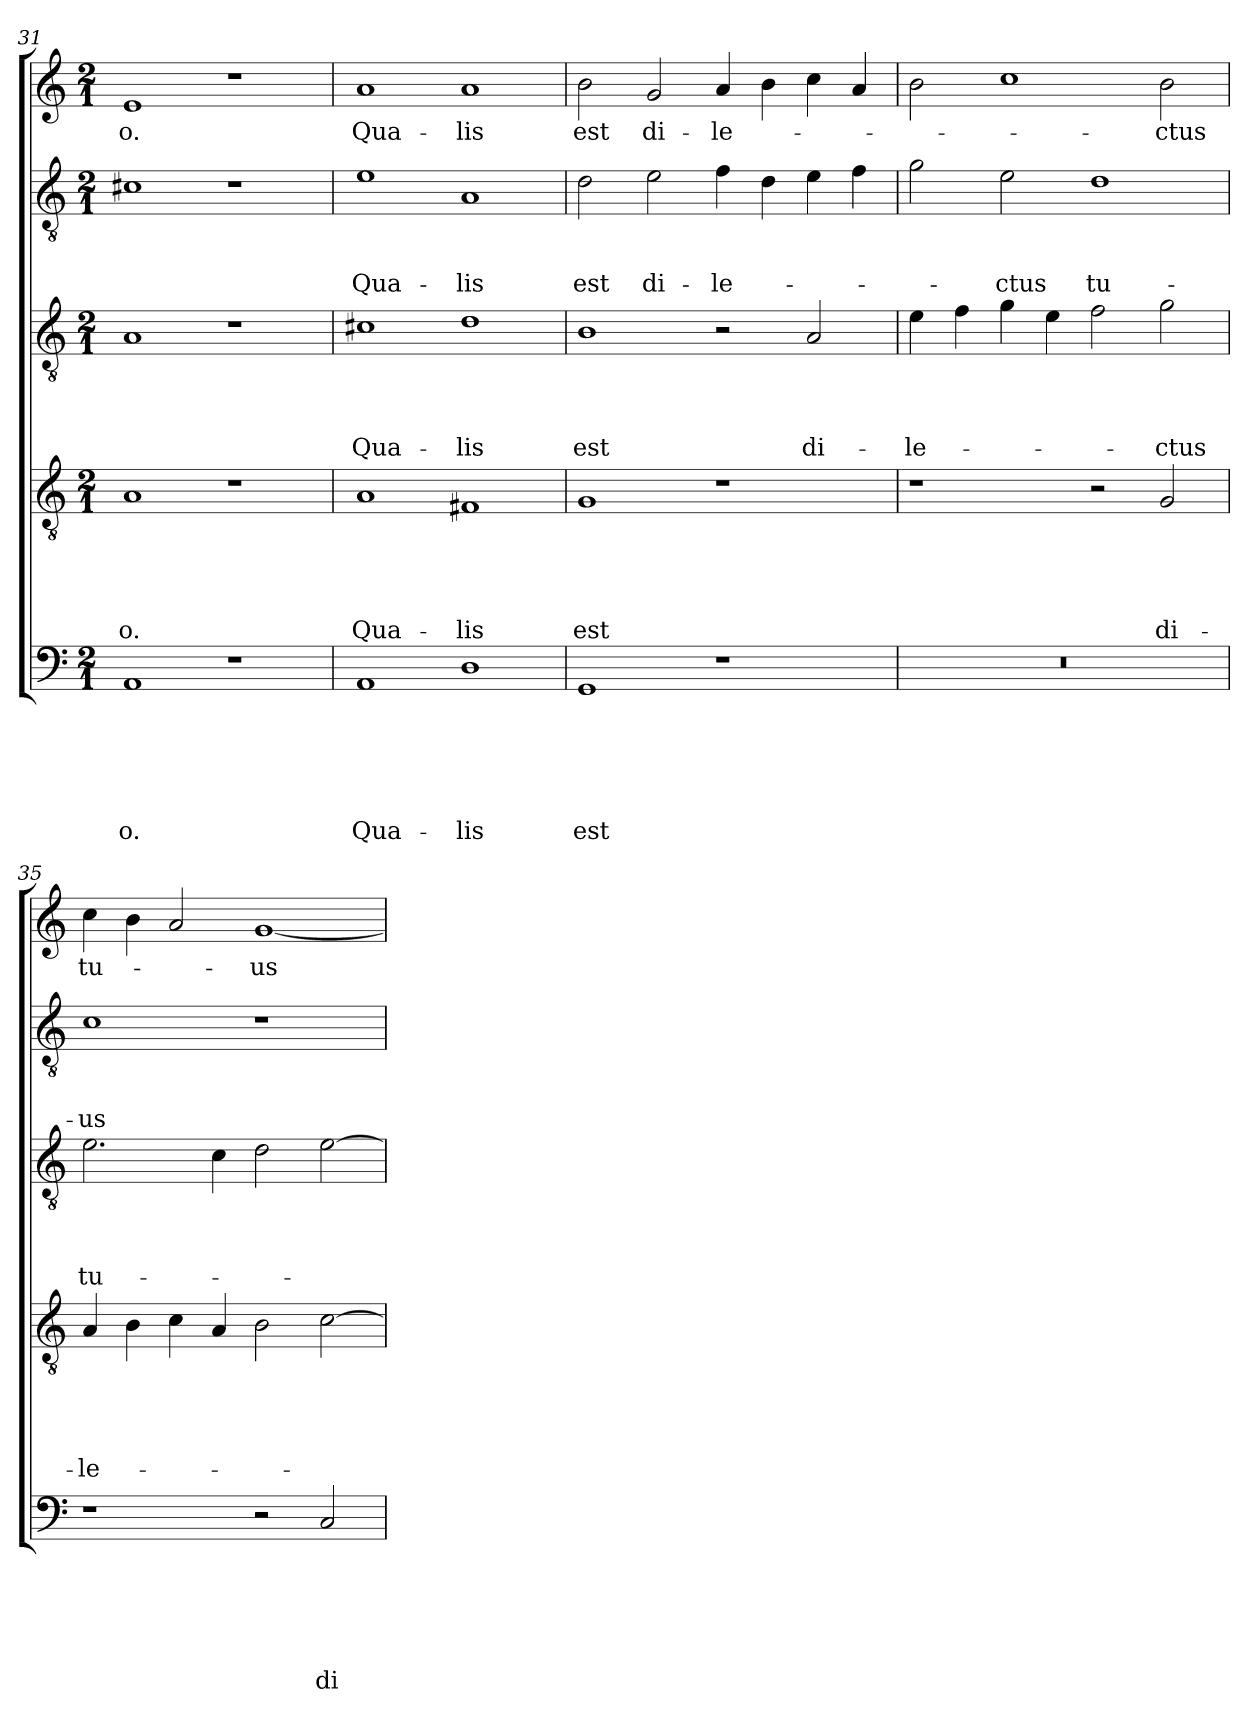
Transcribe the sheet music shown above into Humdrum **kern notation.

**kern	**text	**text	**text	**text	**text	**text	**kern	**text	**text	**text	**text	**text	**kern	**text	**text	**text	**text	**kern	**text	**text	**text	**kern	**text
*part5	*part5	*part5	*part5	*part5	*part5	*part5	*part4	*part4	*part4	*part4	*part4	*part4	*part3	*part3	*part3	*part3	*part3	*part2	*part2	*part2	*part2	*part1	*part1
*staff5	*staff5	*staff5	*staff5	*staff5	*staff5	*staff5	*staff4	*staff4	*staff4	*staff4	*staff4	*staff4	*staff3	*staff3	*staff3	*staff3	*staff3	*staff2	*staff2	*staff2	*staff2	*staff1	*staff1
!!LO:LB:g=z
*clefF4	*	*	*	*	*	*	*clefGv2	*	*	*	*	*	*clefGv2	*	*	*	*	*clefGv2	*	*	*	*clefG2	*
*k[]	*	*	*	*	*	*	*k[]	*	*	*	*	*	*k[]	*	*	*	*	*k[]	*	*	*	*k[]	*
*C:	*	*	*	*	*	*	*C:	*	*	*	*	*	*C:	*	*	*	*	*C:	*	*	*	*C:	*
*M2/1	*	*	*	*	*	*	*M2/1	*	*	*	*	*	*M2/1	*	*	*	*	*M2/1	*	*	*	*M2/1	*
=31	=31	=31	=31	=31	=31	=31	=31	=31	=31	=31	=31	=31	=31	=31	=31	=31	=31	=31	=31	=31	=31	=31	=31
!	!	!	!	!	!	!LO:LY:b	!	!	!	!	!	!LO:LY:b	!	!	!	!	!	!	!	!	!	!	!LO:LY:b
1AA	.	.	.	.	.	-o.	1A	.	.	.	.	-o.	1A	.	.	.	.	1c#X	.	.	.	1e	-o.
1r	.	.	.	.	.	.	1r	.	.	.	.	.	1r	.	.	.	.	1r	.	.	.	1r	.
=32	=32	=32	=32	=32	=32	=32	=32	=32	=32	=32	=32	=32	=32	=32	=32	=32	=32	=32	=32	=32	=32	=32	=32
!	!	!	!	!	!	!LO:LY:b	!	!	!	!	!	!LO:LY:b	!	!	!	!	!LO:LY:b	!	!	!	!LO:LY:b	!	!LO:LY:b
1AA	.	.	.	.	.	Qua-	1A	.	.	.	.	Qua-	1c#X	.	.	.	Qua-	1e	.	.	Qua-	1a	Qua-
!	!	!	!	!	!	!LO:LY:b	!	!	!	!	!	!LO:LY:b	!	!	!	!	!LO:LY:b	!	!	!	!LO:LY:b	!	!LO:LY:b
1D	.	.	.	.	.	-lis	1F#X	.	.	.	.	-lis	1d	.	.	.	-lis	1A	.	.	-lis	1a	-lis
=33	=33	=33	=33	=33	=33	=33	=33	=33	=33	=33	=33	=33	=33	=33	=33	=33	=33	=33	=33	=33	=33	=33	=33
!	!	!	!	!	!	!LO:LY:b	!	!	!	!	!	!LO:LY:b	!	!	!	!	!LO:LY:b	!	!	!	!LO:LY:b	!	!LO:LY:b
1GG	.	.	.	.	.	est	1G	.	.	.	.	est	1B	.	.	.	est	2d\	.	.	est	2b\	est
!	!	!	!	!	!	!	!	!	!	!	!	!	!	!	!	!	!	!	!	!	!LO:LY:b	!	!LO:LY:b
.	.	.	.	.	.	.	.	.	.	.	.	.	.	.	.	.	.	2e\	.	.	di-	2g/	di-
!	!	!	!	!	!	!	!	!	!	!	!	!	!	!	!	!	!	!	!	!	!LO:LY:b	!	!LO:LY:b
1r	.	.	.	.	.	.	1r	.	.	.	.	.	2r	.	.	.	.	4f\	.	.	-le-	4a/	-le-
.	.	.	.	.	.	.	.	.	.	.	.	.	.	.	.	.	.	4d\	.	.	.	4b\	.
!	!	!	!	!	!	!	!	!	!	!	!	!	!	!	!	!	!LO:LY:b	!	!	!	!	!	!
.	.	.	.	.	.	.	.	.	.	.	.	.	2A/	.	.	.	di-	4e\	.	.	.	4cc\	.
.	.	.	.	.	.	.	.	.	.	.	.	.	.	.	.	.	.	4f\	.	.	.	4a/	.
=34	=34	=34	=34	=34	=34	=34	=34	=34	=34	=34	=34	=34	=34	=34	=34	=34	=34	=34	=34	=34	=34	=34	=34
!	!	!	!	!	!	!	!	!	!	!	!	!	!	!	!	!	!LO:LY:b	!	!	!	!	!	!
0r	.	.	.	.	.	.	1r	.	.	.	.	.	4e\	.	.	.	-le-	2g\	.	.	.	2b\	.
.	.	.	.	.	.	.	.	.	.	.	.	.	4f\	.	.	.	.	.	.	.	.	.	.
!	!	!	!	!	!	!	!	!	!	!	!	!	!	!	!	!	!	!	!	!	!LO:LY:b	!	!
.	.	.	.	.	.	.	.	.	.	.	.	.	4g\	.	.	.	.	2e\	.	.	-ctus	1cc	.
.	.	.	.	.	.	.	.	.	.	.	.	.	4e\	.	.	.	.	.	.	.	.	.	.
!	!	!	!	!	!	!	!	!	!	!	!	!	!	!	!	!	!	!	!	!	!LO:LY:b	!	!
.	.	.	.	.	.	.	2r	.	.	.	.	.	2f\	.	.	.	.	1d	.	.	tu-	.	.
!	!	!	!	!	!	!	!	!	!	!	!	!LO:LY:b	!	!	!	!	!LO:LY:b	!	!	!	!	!	!LO:LY:b
.	.	.	.	.	.	.	2G/	.	.	.	.	di-	2g\	.	.	.	-ctus	.	.	.	.	2b\	-ctus
=35	=35	=35	=35	=35	=35	=35	=35	=35	=35	=35	=35	=35	=35	=35	=35	=35	=35	=35	=35	=35	=35	=35	=35
!	!	!	!	!	!	!	!	!	!	!	!	!LO:LY:b	!	!	!	!	!LO:LY:b	!	!	!	!LO:LY:b	!	!LO:LY:b
1r	.	.	.	.	.	.	4A/	.	.	.	.	-le-	2.e\	.	.	.	tu-	1c	.	.	-us	4cc\	tu-
.	.	.	.	.	.	.	4B\	.	.	.	.	.	.	.	.	.	.	.	.	.	.	4b\	.
.	.	.	.	.	.	.	4c\	.	.	.	.	.	.	.	.	.	.	.	.	.	.	2a/	.
.	.	.	.	.	.	.	4A/	.	.	.	.	.	4c\	.	.	.	.	.	.	.	.	.	.
!	!	!	!	!	!	!	!	!	!	!	!	!	!	!	!	!	!	!	!	!	!	!	!LO:LY:b
2r	.	.	.	.	.	.	2B\	.	.	.	.	.	2d\	.	.	.	.	1r	.	.	.	[1g	-us
!	!	!	!	!	!	!LO:LY:b	!	!	!	!	!	!	!	!	!	!	!	!	!	!	!	!	!
2C/	.	.	.	.	.	di-	[2c\	.	.	.	.	.	[2e\	.	.	.	.	.	.	.	.	.	.
=	=	=	=	=	=	=	=	=	=	=	=	=	=	=	=	=	=	=	=	=	=	=	=
*-	*-	*-	*-	*-	*-	*-	*-	*-	*-	*-	*-	*-	*-	*-	*-	*-	*-	*-	*-	*-	*-	*-	*-
